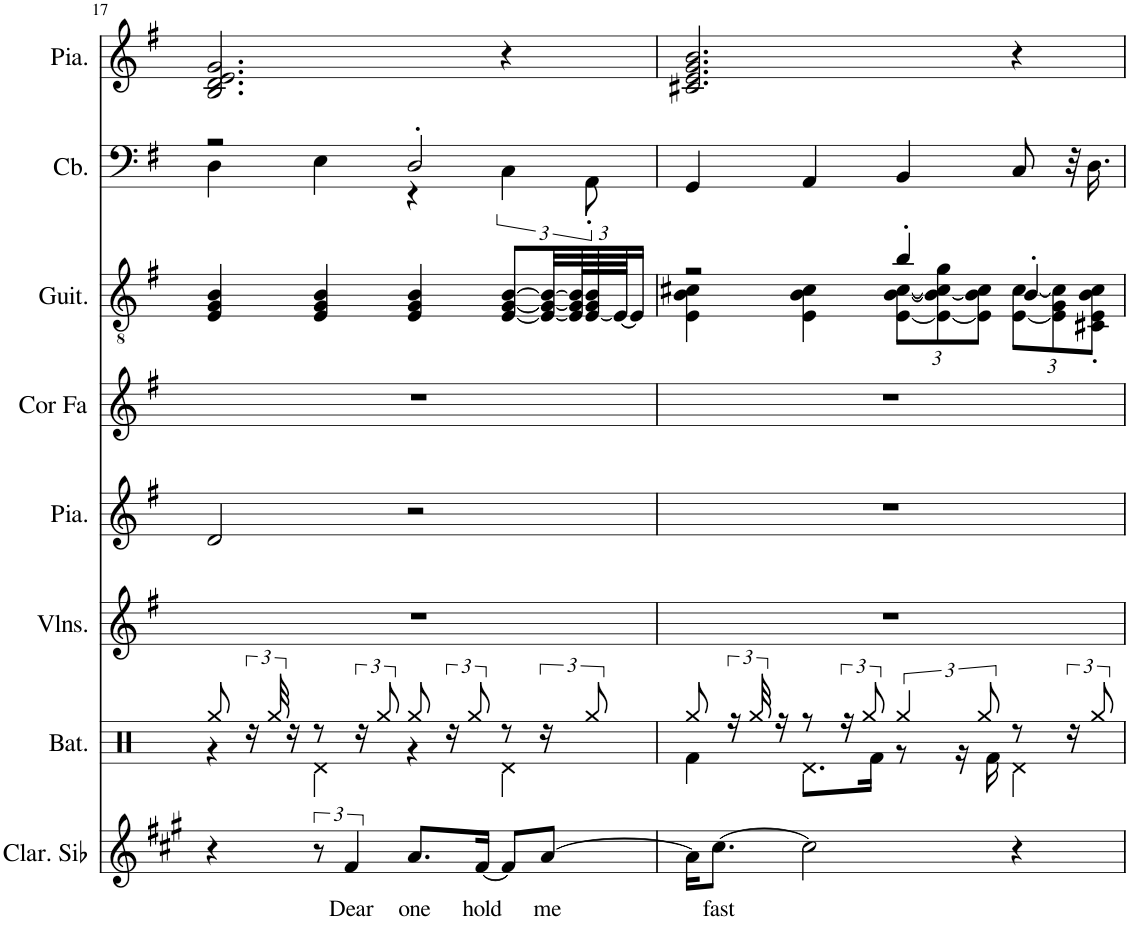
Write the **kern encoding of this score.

**kern	**text	**kern	**kern	**kern	**kern	**kern	**kern	**kern
*part8	*part8	*part7	*part6	*part5	*part4	*part3	*part2	*part1
*staff8	*staff8	*staff7	*staff6	*staff5	*staff4	*staff3	*staff2	*staff1
*I"Clarinette en Sib	*	*I"Batterie	*I"Violons	*I"Piano	*I"Cor en Fa	*I"Guitare acoustique	*I"Contrebasse	*I"Piano, Moonglow
*I'Clar. Sib	*	*I'Bat.	*I'Vlns.	*I'Pia.	*I'Cor Fa	*I'Guit.	*I'Cb.	*I'Pia.
!!LO:PB:g=z
*clefG2	*	*clefX	*clefG2	*clefG2	*clefG2	*clefGv2	*clefF4	*clefG2
*Trd1c2	*	*	*	*	*Trd4c7	*	*Trd7c12	*
*k[f#c#g#]	*	*k[]	*k[f#]	*k[f#]	*k[f#]	*k[f#]	*k[f#]	*k[f#]
*M4/4	*	*M4/4	*M4/4	*M4/4	*M4/4	*M4/4	*M4/4	*M4/4
=17	=17	=17	=17	=17	=17	=17	=17	=17
*	*	*^	*	*	*	*	*^	*
4r	.	8Rgg/	4r	1r	2d/	1r	4E/ 4G/ 4B/	2r	4D\	2.B/ 2.d/ 2.e/ 2.g/
.	.	24r	.	.	.	.	.	.	.	.
.	.	48Rgg/	.	.	.	.	.	.	.	.
.	.	16r	.	.	.	.	.	.	.	.
12r	.	8r	4Rd\	.	.	.	4E/ 4G/ 4B/	.	4E\	.
!	!LO:LY:b	!	!	!	!	!	!	!	!	!
6f#/	Dear	.	.	.	.	.	.	.	.	.
.	.	24r	.	.	.	.	.	.	.	.
.	.	12Rgg/	.	.	.	.	.	.	.	.
!	!LO:LY:b	!	!	!	!	!	!	!	!	!
8.a/L	one	8Rgg/	4r	.	2r	.	4E/ 4G/ 4B/	2D'/	4r	.
.	.	24r	.	.	.	.	.	.	.	.
.	.	12Rgg/	.	.	.	.	.	.	.	.
!	!LO:LY:b	!	!	!	!	!	!	!	!	!
[16f#/Jk	hold	.	.	.	.	.	.	.	.	.
8f#/L]	.	8r	4Rd\	.	.	.	[8E/ [8G/ [8B/L	.	6C\	4r
!	!LO:LY:b	!	!	!	!	!	!	!	!	!
[8a/J	me	24r	.	.	.	.	32E/_ 32G/_ 32B/_LL	.	.	.
*	*	*	*	*	*	*	*Xbrackettup	*	*	*
.	.	.	.	.	.	.	96E/] 96G/] 96B/]L	.	.	.
.	.	12Rgg/	.	.	.	.	[96E/ 96G/ 96B/	.	12AA'\	.
.	.	.	.	.	.	.	96E/JJ_	.	.	.
.	.	.	.	.	.	.	16E/JJ]	.	.	.
*	*	*	*	*	*	*	*	*v	*v	*
=18	=18	=18	=18	=18	=18	=18	=18	=18	=18
*	*	*	*	*	*	*	*^	*	*
16a\KL]	.	8Rgg/	4Rf\	1r	1r	1r	2r	4E\ 4B\ 4c#X\	4GG/	2.c#X/ 2.e/ 2.g/ 2.b/
!	!LO:LY:b	!	!	!	!	!	!	!	!	!
[8.cc#\J	fast	.	.	.	.	.	.	.	.	.
.	.	24r	.	.	.	.	.	.	.	.
.	.	48Rgg/	.	.	.	.	.	.	.	.
.	.	16r	.	.	.	.	.	.	.	.
2cc#\]	.	8r	8.Rd\L	.	.	.	.	4E\ 4B\ 4c#\	4AA/	.
.	.	24r	.	.	.	.	.	.	.	.
.	.	12Rgg/	.	.	.	.	.	.	.	.
.	.	.	16Rf\Jk	.	.	.	.	.	.	.
.	.	6Rgg/	8r	.	.	.	4b'/	[12E\ [12B\ [12c#\L	4BB/	.
.	.	.	.	.	.	.	.	12E\_ 12B\_ 12c#\] 12g\	.	.
.	.	.	16r	.	.	.	.	.	.	.
.	.	12Rgg/	.	.	.	.	.	12E\] 12B\] 12c#\J	.	.
.	.	.	16Rf\	.	.	.	.	.	.	.
4r	.	8r	4Rd\	.	.	.	4B'/	[12E\ [12c#\L	8C/	4r
.	.	.	.	.	.	.	.	12E\] 12G\ 12c#\]	.	.
.	.	24r	.	.	.	.	.	.	32r	.
.	.	.	.	.	.	.	.	.	16.D\	.
.	.	12Rgg/	.	.	.	.	.	12C#X\' 12E\' 12B\' 12c#\'J	.	.
*	*	*v	*v	*	*	*	*v	*v	*	*
=	=	=	=	=	=	=	=	=
*-	*-	*-	*-	*-	*-	*-	*-	*-
